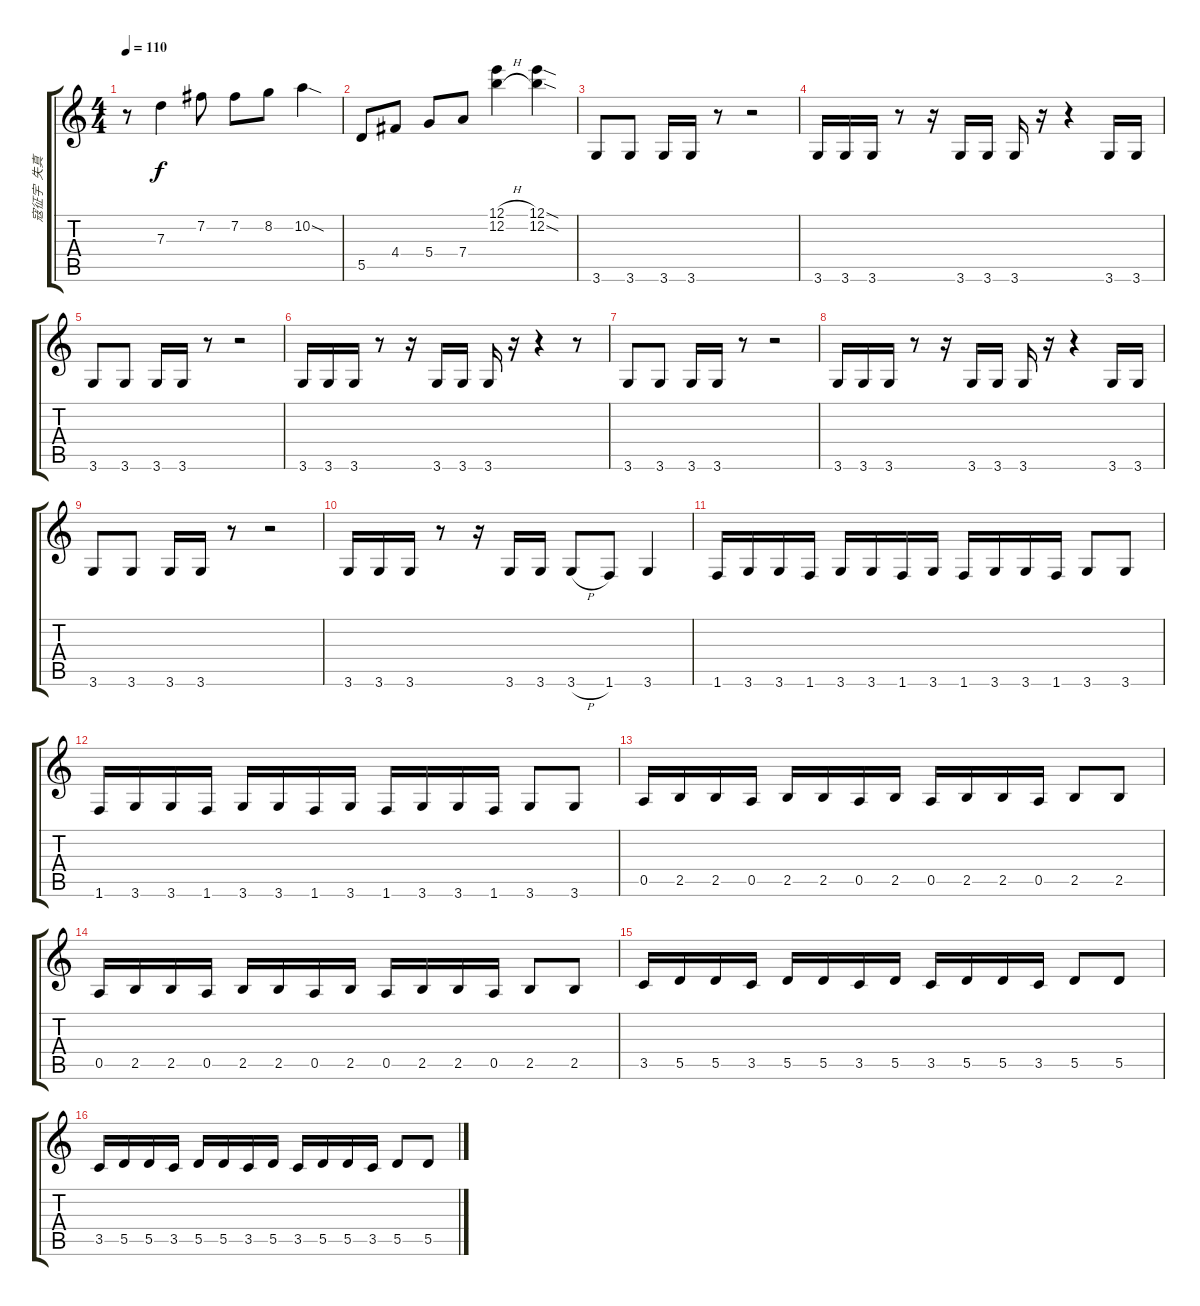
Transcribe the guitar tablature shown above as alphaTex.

\track ("寇征宇  失真" "寇征宇  失真") {instrument distortionguitar}
\staff {score tabs}
\tuning (E4 B3 G3 D3 A2 E2) {hide}
\ts (4 4)
\tempo 110
\clef g2
\ks c
r.8{dy f} 7.3.4 7.2.8 7.2.8 8.2.8 10.2{sod}.4 |
5.5.8 4.4.8 5.4.8 7.4.8 (12.1{h} 12.2{h}).4 (12.1{sod} 12.2{sod}).4 |
3.6.8 3.6.8 3.6.16 3.6.16 r.8 r.2 |
3.6.16 3.6.16 3.6.16 r.8 r.16 3.6.16 3.6.16 3.6.16 r.16 r.4 3.6.16 3.6.16 |
3.6.8 3.6.8 3.6.16 3.6.16 r.8 r.2 |
3.6.16 3.6.16 3.6.16 r.8 r.16 3.6.16 3.6.16 3.6.16 r.16 r.4 r.8 |
3.6.8 3.6.8 3.6.16 3.6.16 r.8 r.2 |
3.6.16 3.6.16 3.6.16 r.8 r.16 3.6.16 3.6.16 3.6.16 r.16 r.4 3.6.16 3.6.16 |
3.6.8 3.6.8 3.6.16 3.6.16 r.8 r.2 |
3.6.16 3.6.16 3.6.16 r.8 r.16 3.6.16 3.6.16 3.6{h}.8 1.6.8 3.6.4 |
1.6.16 3.6.16 3.6.16 1.6.16 3.6.16 3.6.16 1.6.16 3.6.16 1.6.16 3.6.16 3.6.16 1.6.16 3.6.8 3.6.8 |
1.6.16 3.6.16 3.6.16 1.6.16 3.6.16 3.6.16 1.6.16 3.6.16 1.6.16 3.6.16 3.6.16 1.6.16 3.6.8 3.6.8 |
0.5.16 2.5.16 2.5.16 0.5.16 2.5.16 2.5.16 0.5.16 2.5.16 0.5.16 2.5.16 2.5.16 0.5.16 2.5.8 2.5.8 |
0.5.16 2.5.16 2.5.16 0.5.16 2.5.16 2.5.16 0.5.16 2.5.16 0.5.16 2.5.16 2.5.16 0.5.16 2.5.8 2.5.8 |
3.5.16 5.5.16 5.5.16 3.5.16 5.5.16 5.5.16 3.5.16 5.5.16 3.5.16 5.5.16 5.5.16 3.5.16 5.5.8 5.5.8 |
3.5.16 5.5.16 5.5.16 3.5.16 5.5.16 5.5.16 3.5.16 5.5.16 3.5.16 5.5.16 5.5.16 3.5.16 5.5.8 5.5.8
